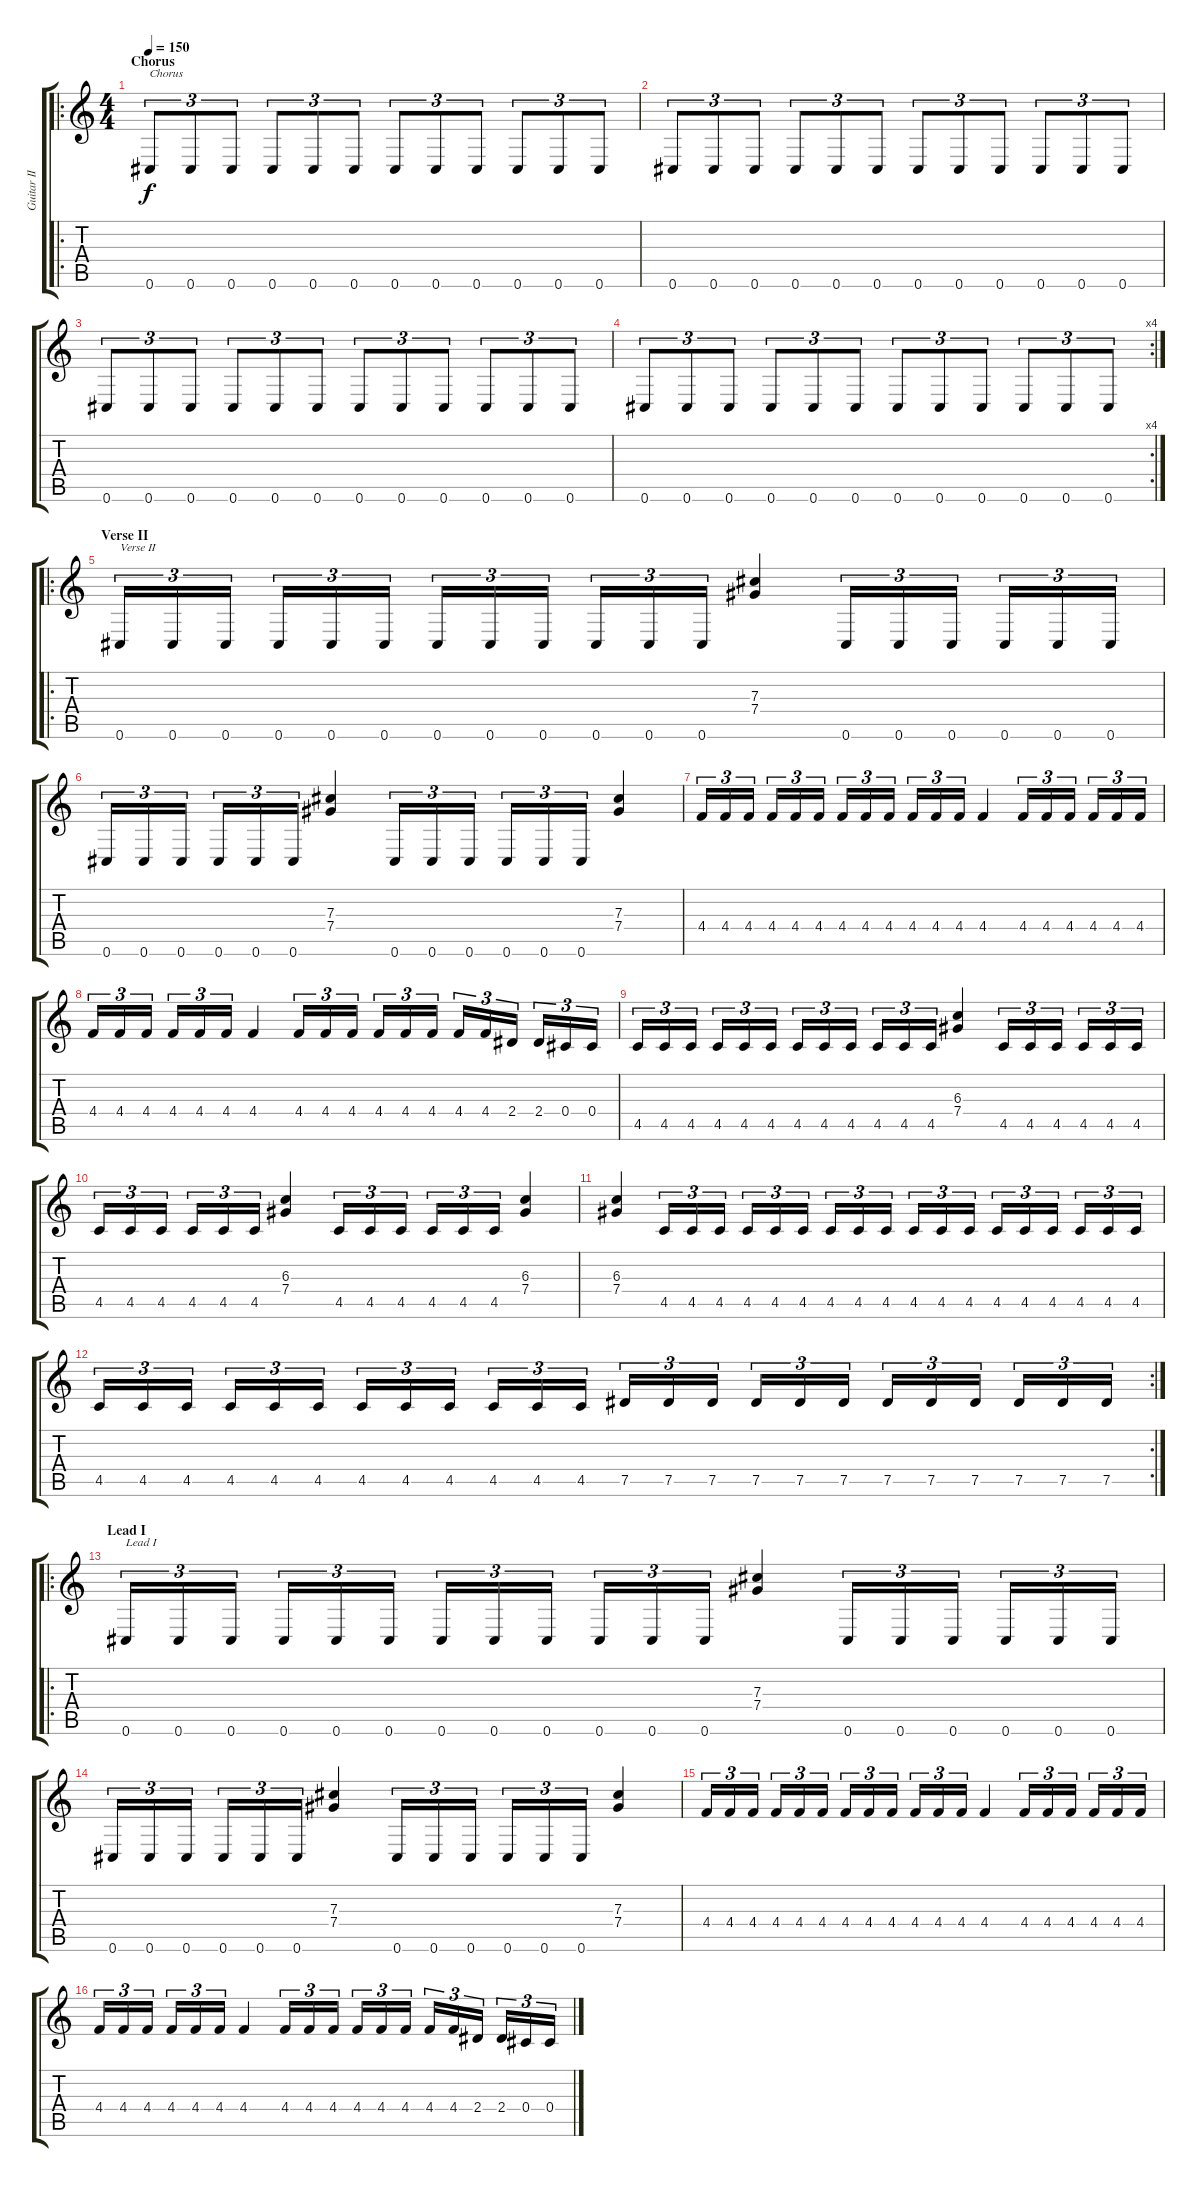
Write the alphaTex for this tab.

\track ("Guitar II [Arve Isdal]" "Guitar II ") {instrument distortionguitar}
\staff {score tabs}
\tuning (Eb4 Bb3 Gb3 Db3 Ab2 Db2) {hide}
\ro
\ts (4 4)
\section ("" "Chorus")
\tempo 150
\clef g2
\ks c
0.6.8{tu (3 2) txt "Chorus" dy f} 0.6.8{tu (3 2)} 0.6.8{tu (3 2)} 0.6.8{tu (3 2)} 0.6.8{tu (3 2)} 0.6.8{tu (3 2)} 0.6.8{tu (3 2)} 0.6.8{tu (3 2)} 0.6.8{tu (3 2)} 0.6.8{tu (3 2)} 0.6.8{tu (3 2)} 0.6.8{tu (3 2)} |
0.6.8{tu (3 2)} 0.6.8{tu (3 2)} 0.6.8{tu (3 2)} 0.6.8{tu (3 2)} 0.6.8{tu (3 2)} 0.6.8{tu (3 2)} 0.6.8{tu (3 2)} 0.6.8{tu (3 2)} 0.6.8{tu (3 2)} 0.6.8{tu (3 2)} 0.6.8{tu (3 2)} 0.6.8{tu (3 2)} |
0.6.8{tu (3 2)} 0.6.8{tu (3 2)} 0.6.8{tu (3 2)} 0.6.8{tu (3 2)} 0.6.8{tu (3 2)} 0.6.8{tu (3 2)} 0.6.8{tu (3 2)} 0.6.8{tu (3 2)} 0.6.8{tu (3 2)} 0.6.8{tu (3 2)} 0.6.8{tu (3 2)} 0.6.8{tu (3 2)} |
\rc 4
0.6.8{tu (3 2)} 0.6.8{tu (3 2)} 0.6.8{tu (3 2)} 0.6.8{tu (3 2)} 0.6.8{tu (3 2)} 0.6.8{tu (3 2)} 0.6.8{tu (3 2)} 0.6.8{tu (3 2)} 0.6.8{tu (3 2)} 0.6.8{tu (3 2)} 0.6.8{tu (3 2)} 0.6.8{tu (3 2)} |
\ro
\section ("" "Verse II")
0.6.16{tu (3 2) txt "Verse II"} 0.6.16{tu (3 2)} 0.6.16{tu (3 2)} 0.6.16{tu (3 2)} 0.6.16{tu (3 2)} 0.6.16{tu (3 2)} 0.6.16{tu (3 2)} 0.6.16{tu (3 2)} 0.6.16{tu (3 2)} 0.6.16{tu (3 2)} 0.6.16{tu (3 2)} 0.6.16{tu (3 2)} (7.3 7.4).4 0.6.16{tu (3 2)} 0.6.16{tu (3 2)} 0.6.16{tu (3 2)} 0.6.16{tu (3 2)} 0.6.16{tu (3 2)} 0.6.16{tu (3 2)} |
0.6.16{tu (3 2)} 0.6.16{tu (3 2)} 0.6.16{tu (3 2)} 0.6.16{tu (3 2)} 0.6.16{tu (3 2)} 0.6.16{tu (3 2)} (7.3 7.4).4 0.6.16{tu (3 2)} 0.6.16{tu (3 2)} 0.6.16{tu (3 2)} 0.6.16{tu (3 2)} 0.6.16{tu (3 2)} 0.6.16{tu (3 2)} (7.3 7.4).4 |
4.4.16{tu (3 2)} 4.4.16{tu (3 2)} 4.4.16{tu (3 2)} 4.4.16{tu (3 2)} 4.4.16{tu (3 2)} 4.4.16{tu (3 2)} 4.4.16{tu (3 2)} 4.4.16{tu (3 2)} 4.4.16{tu (3 2)} 4.4.16{tu (3 2)} 4.4.16{tu (3 2)} 4.4.16{tu (3 2)} 4.4.4 4.4.16{tu (3 2)} 4.4.16{tu (3 2)} 4.4.16{tu (3 2)} 4.4.16{tu (3 2)} 4.4.16{tu (3 2)} 4.4.16{tu (3 2)} |
4.4.16{tu (3 2)} 4.4.16{tu (3 2)} 4.4.16{tu (3 2)} 4.4.16{tu (3 2)} 4.4.16{tu (3 2)} 4.4.16{tu (3 2)} 4.4.4 4.4.16{tu (3 2)} 4.4.16{tu (3 2)} 4.4.16{tu (3 2)} 4.4.16{tu (3 2)} 4.4.16{tu (3 2)} 4.4.16{tu (3 2)} 4.4.16{tu (3 2)} 4.4.16{tu (3 2)} 2.4.16{tu (3 2)} 2.4.16{tu (3 2)} 0.4.16{tu (3 2)} 0.4.16{tu (3 2)} |
4.5.16{tu (3 2)} 4.5.16{tu (3 2)} 4.5.16{tu (3 2)} 4.5.16{tu (3 2)} 4.5.16{tu (3 2)} 4.5.16{tu (3 2)} 4.5.16{tu (3 2)} 4.5.16{tu (3 2)} 4.5.16{tu (3 2)} 4.5.16{tu (3 2)} 4.5.16{tu (3 2)} 4.5.16{tu (3 2)} (6.3 7.4).4 4.5.16{tu (3 2)} 4.5.16{tu (3 2)} 4.5.16{tu (3 2)} 4.5.16{tu (3 2)} 4.5.16{tu (3 2)} 4.5.16{tu (3 2)} |
4.5.16{tu (3 2)} 4.5.16{tu (3 2)} 4.5.16{tu (3 2)} 4.5.16{tu (3 2)} 4.5.16{tu (3 2)} 4.5.16{tu (3 2)} (6.3 7.4).4 4.5.16{tu (3 2)} 4.5.16{tu (3 2)} 4.5.16{tu (3 2)} 4.5.16{tu (3 2)} 4.5.16{tu (3 2)} 4.5.16{tu (3 2)} (6.3 7.4).4 |
(6.3 7.4).4 4.5.16{tu (3 2)} 4.5.16{tu (3 2)} 4.5.16{tu (3 2)} 4.5.16{tu (3 2)} 4.5.16{tu (3 2)} 4.5.16{tu (3 2)} 4.5.16{tu (3 2)} 4.5.16{tu (3 2)} 4.5.16{tu (3 2)} 4.5.16{tu (3 2)} 4.5.16{tu (3 2)} 4.5.16{tu (3 2)} 4.5.16{tu (3 2)} 4.5.16{tu (3 2)} 4.5.16{tu (3 2)} 4.5.16{tu (3 2)} 4.5.16{tu (3 2)} 4.5.16{tu (3 2)} |
\rc 2
4.5.16{tu (3 2)} 4.5.16{tu (3 2)} 4.5.16{tu (3 2)} 4.5.16{tu (3 2)} 4.5.16{tu (3 2)} 4.5.16{tu (3 2)} 4.5.16{tu (3 2)} 4.5.16{tu (3 2)} 4.5.16{tu (3 2)} 4.5.16{tu (3 2)} 4.5.16{tu (3 2)} 4.5.16{tu (3 2)} 7.5.16{tu (3 2)} 7.5.16{tu (3 2)} 7.5.16{tu (3 2)} 7.5.16{tu (3 2)} 7.5.16{tu (3 2)} 7.5.16{tu (3 2)} 7.5.16{tu (3 2)} 7.5.16{tu (3 2)} 7.5.16{tu (3 2)} 7.5.16{tu (3 2)} 7.5.16{tu (3 2)} 7.5.16{tu (3 2)} |
\ro
\section ("" "Lead I")
0.6.16{tu (3 2) txt "Lead I"} 0.6.16{tu (3 2)} 0.6.16{tu (3 2)} 0.6.16{tu (3 2)} 0.6.16{tu (3 2)} 0.6.16{tu (3 2)} 0.6.16{tu (3 2)} 0.6.16{tu (3 2)} 0.6.16{tu (3 2)} 0.6.16{tu (3 2)} 0.6.16{tu (3 2)} 0.6.16{tu (3 2)} (7.3 7.4).4 0.6.16{tu (3 2)} 0.6.16{tu (3 2)} 0.6.16{tu (3 2)} 0.6.16{tu (3 2)} 0.6.16{tu (3 2)} 0.6.16{tu (3 2)} |
0.6.16{tu (3 2)} 0.6.16{tu (3 2)} 0.6.16{tu (3 2)} 0.6.16{tu (3 2)} 0.6.16{tu (3 2)} 0.6.16{tu (3 2)} (7.3 7.4).4 0.6.16{tu (3 2)} 0.6.16{tu (3 2)} 0.6.16{tu (3 2)} 0.6.16{tu (3 2)} 0.6.16{tu (3 2)} 0.6.16{tu (3 2)} (7.3 7.4).4 |
4.4.16{tu (3 2)} 4.4.16{tu (3 2)} 4.4.16{tu (3 2)} 4.4.16{tu (3 2)} 4.4.16{tu (3 2)} 4.4.16{tu (3 2)} 4.4.16{tu (3 2)} 4.4.16{tu (3 2)} 4.4.16{tu (3 2)} 4.4.16{tu (3 2)} 4.4.16{tu (3 2)} 4.4.16{tu (3 2)} 4.4.4 4.4.16{tu (3 2)} 4.4.16{tu (3 2)} 4.4.16{tu (3 2)} 4.4.16{tu (3 2)} 4.4.16{tu (3 2)} 4.4.16{tu (3 2)} |
4.4.16{tu (3 2)} 4.4.16{tu (3 2)} 4.4.16{tu (3 2)} 4.4.16{tu (3 2)} 4.4.16{tu (3 2)} 4.4.16{tu (3 2)} 4.4.4 4.4.16{tu (3 2)} 4.4.16{tu (3 2)} 4.4.16{tu (3 2)} 4.4.16{tu (3 2)} 4.4.16{tu (3 2)} 4.4.16{tu (3 2)} 4.4.16{tu (3 2)} 4.4.16{tu (3 2)} 2.4.16{tu (3 2)} 2.4.16{tu (3 2)} 0.4.16{tu (3 2)} 0.4.16{tu (3 2)}
